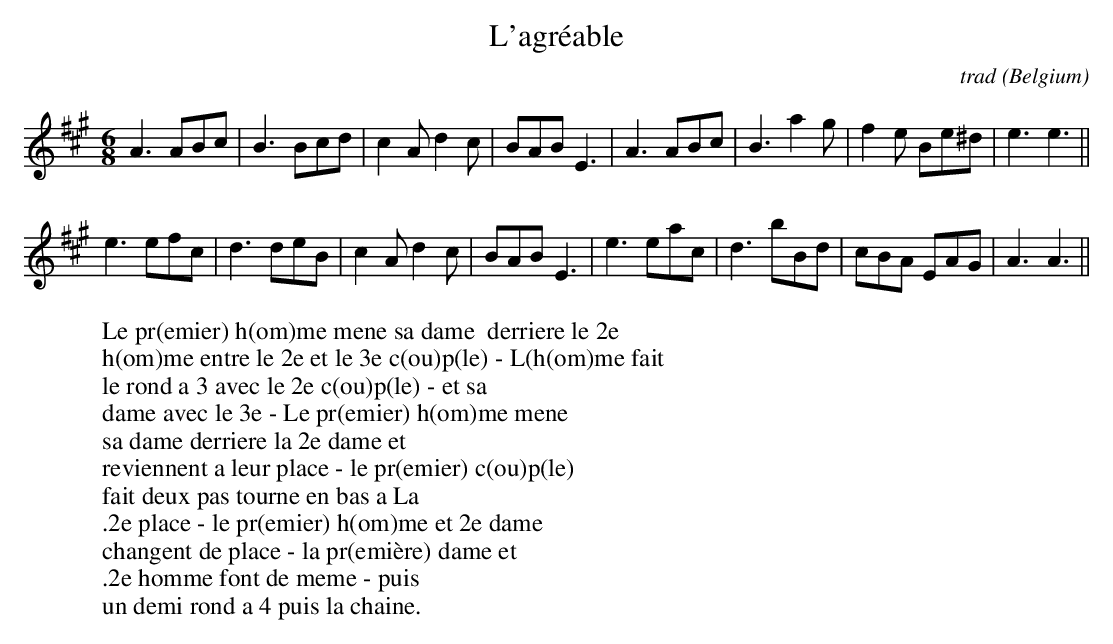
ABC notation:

X:1
T:L'agréable
C:trad
O:Belgium
M:6/8
L:1/8
K:Amaj
A3 ABc|B3 Bcd|c2A d2c|BAB E3|A3 ABc|B3 a2g|f2e Be^d|e3 e3||
e3 efc|d3 deB|c2A d2c|BAB E3|e3 eac|d3 bBd|cBA EAG|A3 A3||
W:Le pr(emier) h(om)me mene sa dame  derriere le 2e
W:h(om)me entre le 2e et le 3e c(ou)p(le) - L(h(om)me fait
W:le rond a 3 avec le 2e c(ou)p(le) - et sa
W:dame avec le 3e - Le pr(emier) h(om)me mene
W:sa dame derriere la 2e dame et
W:reviennent a leur place - le pr(emier) c(ou)p(le)
W:fait deux pas tourne en bas a La
W:.2e place - le pr(emier) h(om)me et 2e dame
W:changent de place - la pr(emière) dame et
W:.2e homme font de meme - puis
W:un demi rond a 4 puis la chaine.
